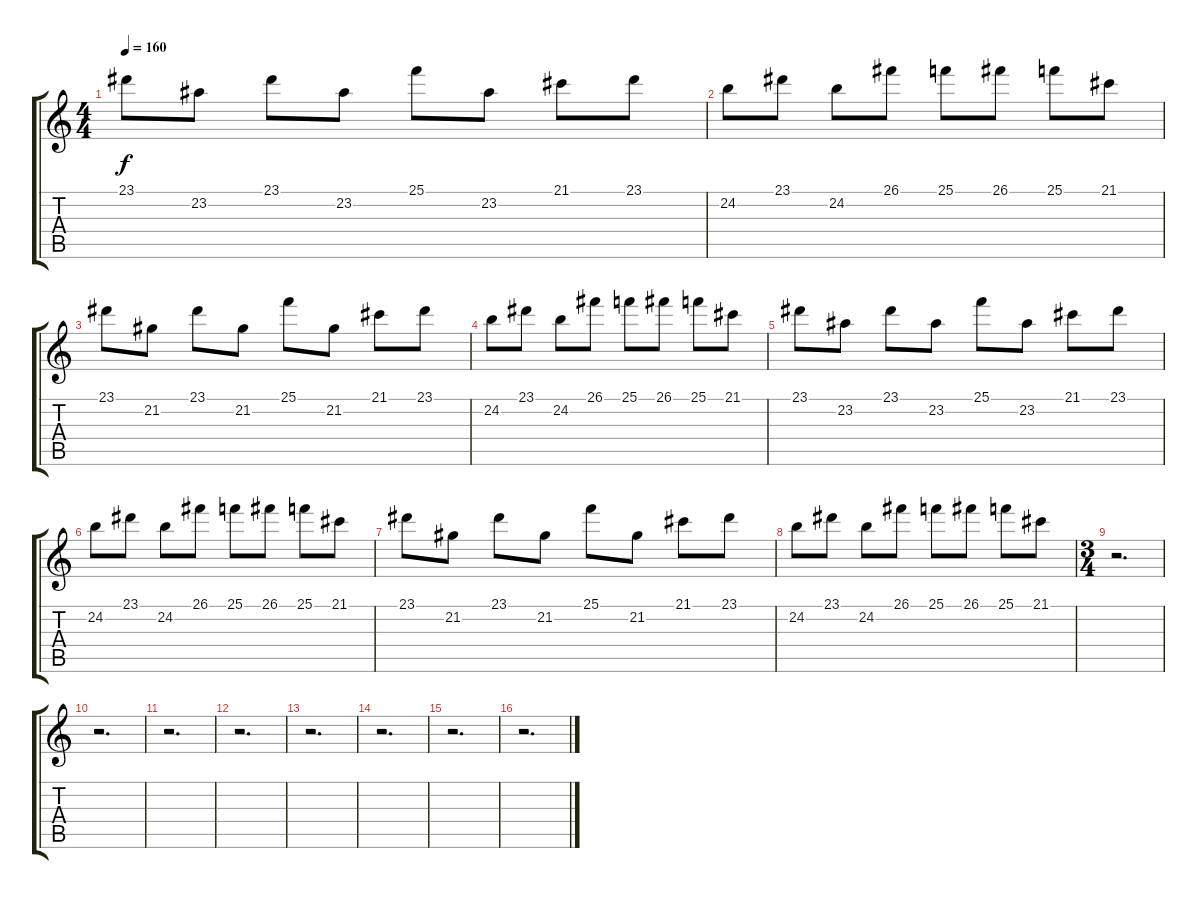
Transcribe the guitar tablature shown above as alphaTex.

\track "" {instrument harpsichord}
\staff {score tabs}
\tuning (E4 B3 G3 D3 A2 E2) {hide}
\ts (4 4)
\tempo 160
\clef g2
\ks c
23.1.8{dy f} 23.2.8 23.1.8 23.2.8 25.1.8 23.2.8 21.1.8 23.1.8 |
24.2.8 23.1.8 24.2.8 26.1.8 25.1.8 26.1.8 25.1.8 21.1.8 |
23.1.8 21.2.8 23.1.8 21.2.8 25.1.8 21.2.8 21.1.8 23.1.8 |
24.2.8 23.1.8 24.2.8 26.1.8 25.1.8 26.1.8 25.1.8 21.1.8 |
23.1.8 23.2.8 23.1.8 23.2.8 25.1.8 23.2.8 21.1.8 23.1.8 |
24.2.8 23.1.8 24.2.8 26.1.8 25.1.8 26.1.8 25.1.8 21.1.8 |
23.1.8 21.2.8 23.1.8 21.2.8 25.1.8 21.2.8 21.1.8 23.1.8 |
24.2.8 23.1.8 24.2.8 26.1.8 25.1.8 26.1.8 25.1.8 21.1.8 |
\ts (3 4)
r.2{d} |
r.2{d} |
r.2{d} |
r.2{d} |
r.2{d} |
r.2{d} |
r.2{d} |
r.2{d}
